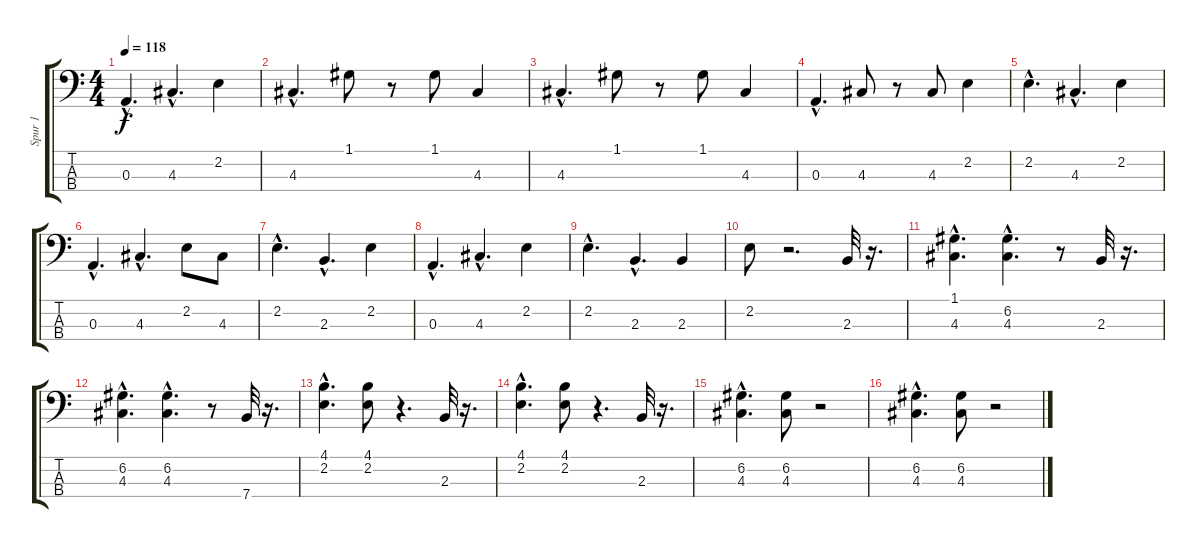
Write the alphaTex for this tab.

\track ("Spur 1" "Spur 1") {instrument electricbassfinger}
\staff {score tabs}
\tuning (G2 D2 A1 E1) {hide}
\ts (4 4)
\tempo 118
\clef f4
\ks c
0.3{hac}.4{d dy f} 4.3{hac}.4{d} 2.2.4 |
4.3{hac}.4{d} 1.1.8 r.8 1.1.8 4.3.4 |
4.3{hac}.4{d} 1.1.8 r.8 1.1.8 4.3.4 |
0.3{hac}.4{d} 4.3.8 r.8 4.3.8 2.2.4 |
2.2{hac}.4{d} 4.3{hac}.4{d} 2.2.4 |
0.3{hac}.4{d} 4.3{hac}.4{d} 2.2.8 4.3.8 |
2.2{hac}.4{d} 2.3{hac}.4{d} 2.2.4 |
0.3{hac}.4{d} 4.3{hac}.4{d} 2.2.4 |
2.2{hac}.4{d} 2.3{hac}.4{d} 2.3.4 |
2.2.8 r.2{d} 2.3.32 r.16{d} |
(1.1{hac} 4.3{hac}).4{d} (6.2{hac} 4.3{hac}).4{d} r.8 2.3.32 r.16{d} |
(6.2{hac} 4.3{hac}).4{d} (6.2{hac} 4.3{hac}).4{d} r.8 7.4.32 r.16{d} |
(4.1{hac} 2.2{hac}).4{d} (4.1 2.2).8 r.4{d} 2.3.32 r.16{d} |
(4.1{hac} 2.2{hac}).4{d} (4.1 2.2).8 r.4{d} 2.3.32 r.16{d} |
(6.2{hac} 4.3{hac}).4{d volume 12} (6.2 4.3).8{volume 11} r.2 |
(6.2{hac} 4.3{hac}).4{d volume 8} (6.2 4.3).8{volume 7} r.2
